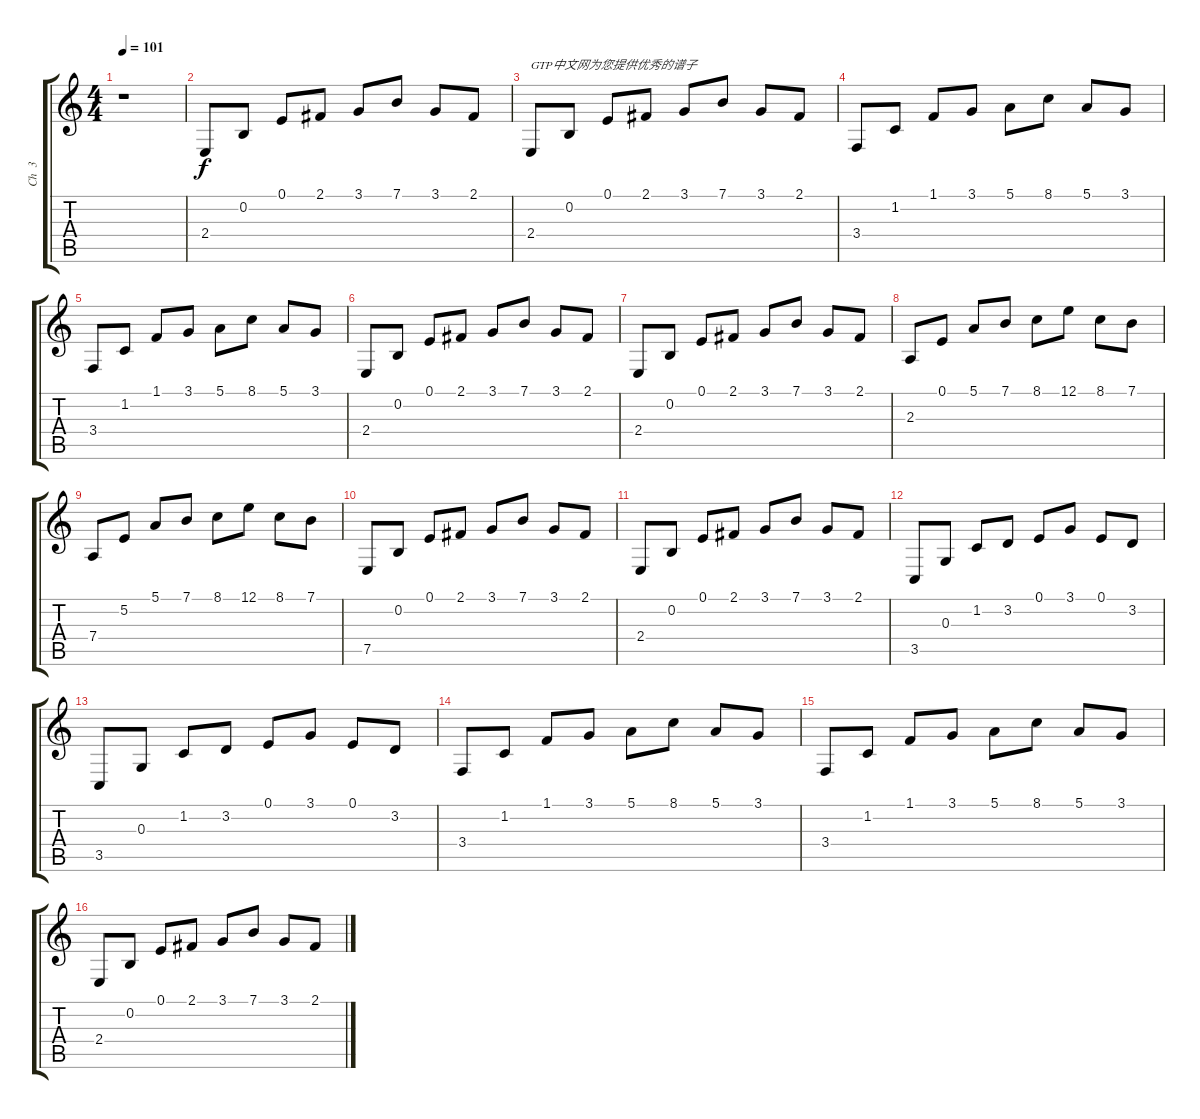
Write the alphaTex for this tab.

\track ("Ch  3   " "Ch  3   ") {instrument acousticgrandpiano}
\staff {score tabs}
\tuning (E4 B3 G3 D3 A2 E2) {hide}
\ts (4 4)
\tempo 101
\clef g2
\ks c
r.1{dy f instrument acousticgrandpiano} |
2.4.8 0.2.8 0.1.8 2.1.8 3.1.8 7.1.8 3.1.8 2.1.8 |
2.4.8{txt "GTP中文网为您提供优秀的谱子"} 0.2.8 0.1.8 2.1.8 3.1.8 7.1.8 3.1.8 2.1.8 |
3.4.8 1.2.8 1.1.8 3.1.8 5.1.8 8.1.8 5.1.8 3.1.8 |
3.4.8 1.2.8 1.1.8 3.1.8 5.1.8 8.1.8 5.1.8 3.1.8 |
2.4.8 0.2.8 0.1.8 2.1.8 3.1.8 7.1.8 3.1.8 2.1.8 |
2.4.8 0.2.8 0.1.8 2.1.8 3.1.8 7.1.8 3.1.8 2.1.8 |
2.3.8 0.1.8 5.1.8 7.1.8 8.1.8 12.1.8 8.1.8 7.1.8 |
7.4.8 5.2.8 5.1.8 7.1.8 8.1.8 12.1.8 8.1.8 7.1.8 |
7.5.8 0.2.8 0.1.8 2.1.8 3.1.8 7.1.8 3.1.8 2.1.8 |
2.4.8 0.2.8 0.1.8 2.1.8 3.1.8 7.1.8 3.1.8 2.1.8 |
3.5.8 0.3.8 1.2.8 3.2.8 0.1.8 3.1.8 0.1.8 3.2.8 |
3.5.8 0.3.8 1.2.8 3.2.8 0.1.8 3.1.8 0.1.8 3.2.8 |
3.4.8 1.2.8 1.1.8 3.1.8 5.1.8 8.1.8 5.1.8 3.1.8 |
3.4.8 1.2.8 1.1.8 3.1.8 5.1.8 8.1.8 5.1.8 3.1.8 |
2.4.8 0.2.8 0.1.8 2.1.8 3.1.8 7.1.8 3.1.8 2.1.8
